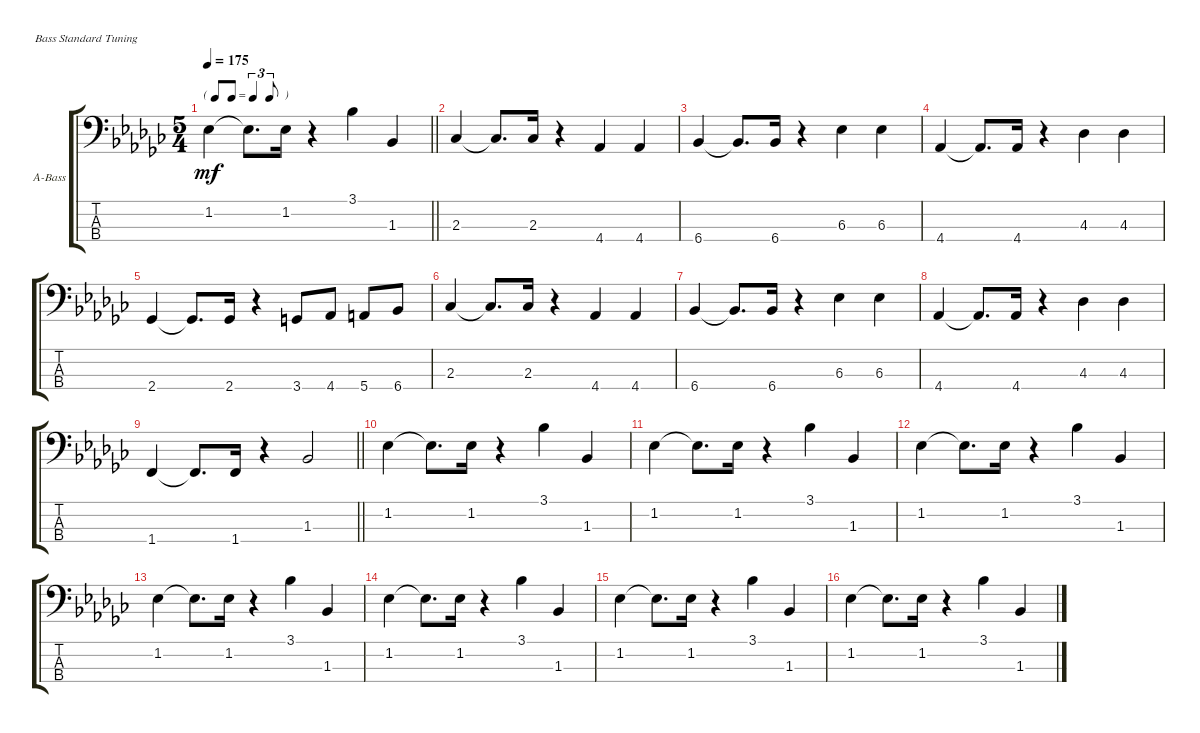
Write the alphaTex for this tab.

\defaultSystemsLayout 4
\bracketExtendMode groupsimilarinstruments
\firstSystemTrackNameOrientation horizontal
\otherSystemsTrackNameOrientation horizontal
\track ("Acoustic Bass" "A-Bass") {multiBarRest instrument acousticbass}
\staff {score tabs}
\tuning (G2 D2 A1 E1)
\ts (5 4)
\tf triplet8th
\tempo 175
\clef f4
\barLineRight lightlight
\ks ebminor
1.2.4{dy mf} 1.2{t}.8{d} 1.2.16 r.4 3.1.4 1.3.4 |
2.3.4 2.3{t}.8{d} 2.3.16 r.4 4.4.4 4.4.4 |
6.4.4 6.4{t}.8{d} 6.4.16 r.4 6.3.4 6.3.4 |
4.4.4 4.4{t}.8{d} 4.4.16 r.4 4.3.4 4.3.4 |
2.4.4 2.4{t}.8{d} 2.4.16 r.4 3.4.8 4.4.8 5.4.8 6.4.8 |
2.3.4 2.3{t}.8{d} 2.3.16 r.4 4.4.4 4.4.4 |
6.4.4 6.4{t}.8{d} 6.4.16 r.4 6.3.4 6.3.4 |
4.4.4 4.4{t}.8{d} 4.4.16 r.4 4.3.4 4.3.4 |
\barLineRight lightlight
1.4.4 1.4{t}.8{d} 1.4.16 r.4 1.3.2 |
1.2.4 1.2{t}.8{d} 1.2.16 r.4 3.1.4 1.3.4 |
1.2.4 1.2{t}.8{d} 1.2.16 r.4 3.1.4 1.3.4 |
1.2.4 1.2{t}.8{d} 1.2.16 r.4 3.1.4 1.3.4 |
1.2.4 1.2{t}.8{d} 1.2.16 r.4 3.1.4 1.3.4 |
1.2.4 1.2{t}.8{d} 1.2.16 r.4 3.1.4 1.3.4 |
1.2.4 1.2{t}.8{d} 1.2.16 r.4 3.1.4 1.3.4 |
1.2.4 1.2{t}.8{d} 1.2.16 r.4 3.1.4 1.3.4
